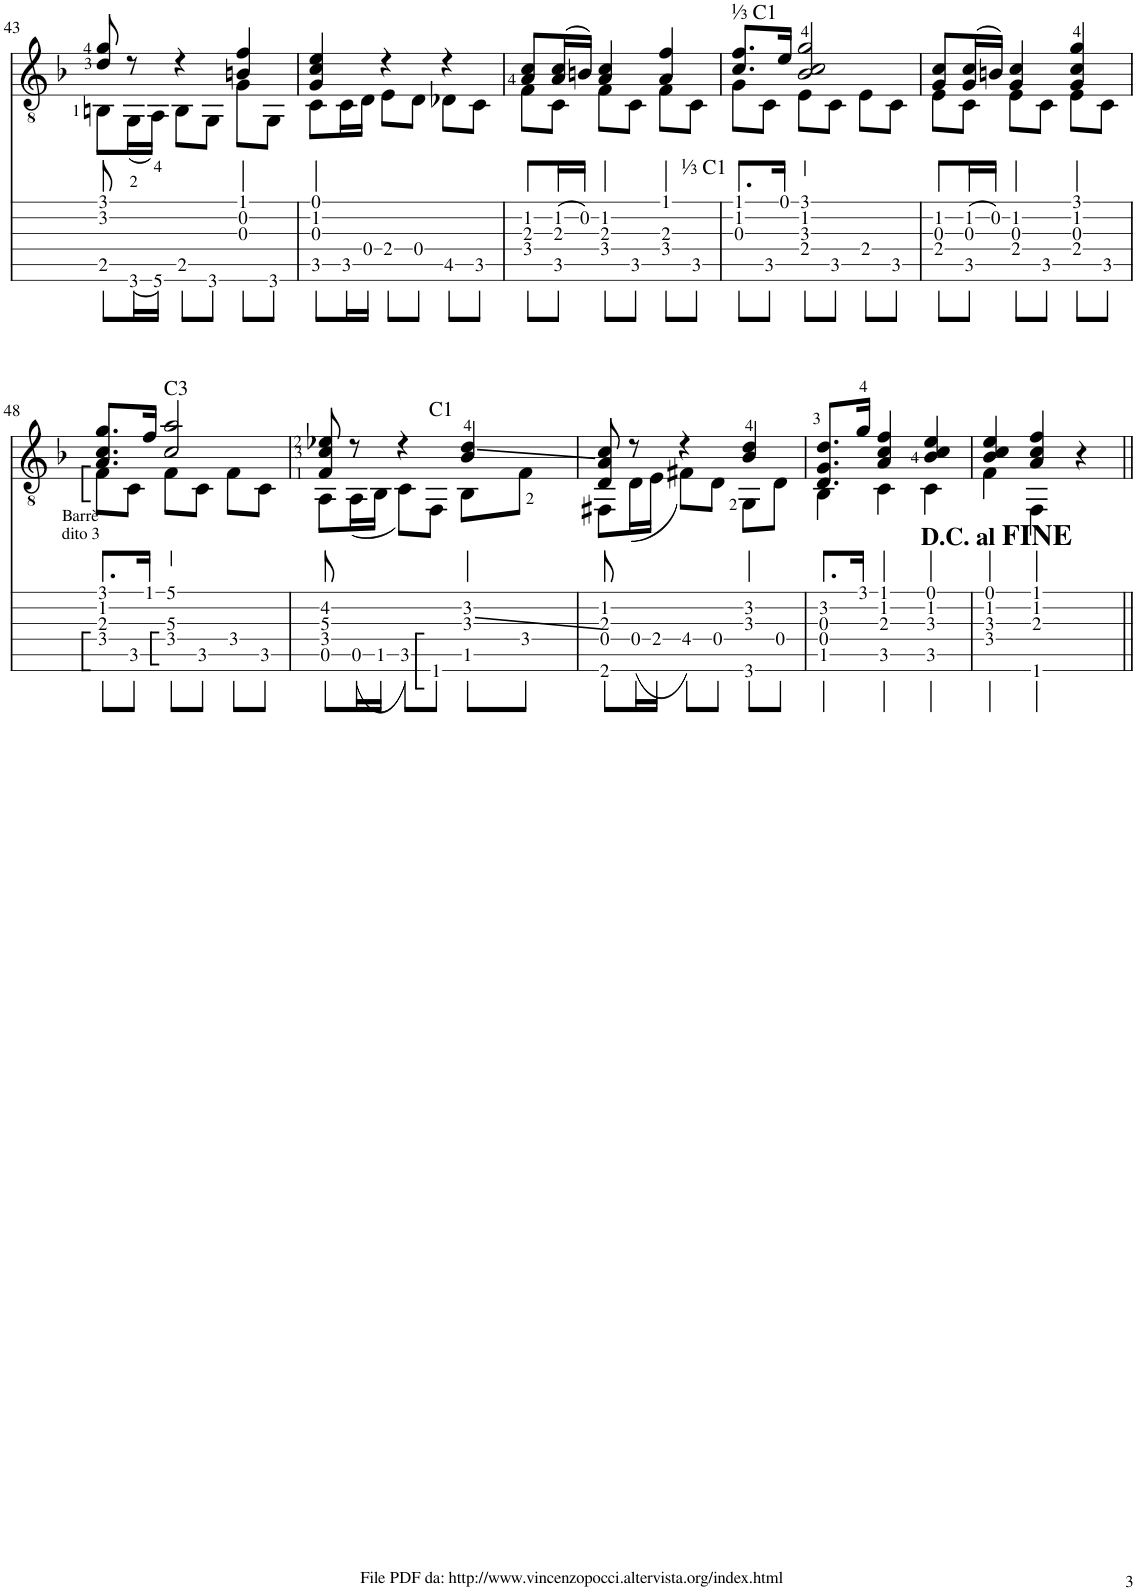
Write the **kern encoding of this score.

**kern	**kern
*part2	*part1
*staff2	*staff1
*I"Chitarra classica (Intavolatura)	*I"Classical Guitar
!!LO:PB:g=z
*	*clefGv2
*k[b-]	*k[b-]
*M3/4	*M3/4
=43	=43
*^	*^
8d/ 8g/	8BBn\L	8d/ 8g/	8BBn\L
8r	(16GG\L	8r	(16GG\L
.	16AA\JJ)	.	16AA\JJ)
4r	8BB\L	4r	8BB\L
.	8GG\J	.	8GG\J
4Bn/ 4f/	8G\L	4Bn/ 4f/	8G\L
.	8GG\J	.	8GG\J
=44	=44	=44	=44
4G/ 4c/ 4e/	8C\L	4G/ 4c/ 4e/	8C\L
.	16C\L	.	16C\L
.	16D\JJ	.	16D\JJ
4r	8E\L	4r	8E\L
.	8D\J	.	8D\J
4r	8D-X\L	4r	8D-X\L
.	8C\J	.	8C\J
=45	=45	=45	=45
8A/ 8c/L	8F\L	8A/ 8c/L	8F\L
(16A/ 16c/L	8C\J	(16A/ 16c/L	8C\J
16Bn/JJ)	.	16Bn/JJ)	.
4A/ 4c/	8F\L	4A/ 4c/	8F\L
.	8C\J	.	8C\J
4A/ 4f/	8F\L	4A/ 4f/	8F\L
.	8C\J	.	8C\J
=46	=46	=46	=46
!	!	!LO:TX:a:t=⅓ C1	!
!LO:TX:a:t=⅓ C1	!	!	!
8.c/ 8.f/L	8G\L	8.c/ 8.f/L	8G\L
.	8C\J	.	8C\J
16e/Jk	.	16e/Jk	.
2B-/ 2c/ 2g/	8E\L	2B-/ 2c/ 2g/	8E\L
.	8C\J	.	8C\J
.	8E\L	.	8E\L
.	8C\J	.	8C\J
=47	=47	=47	=47
8G/ 8c/L	8E\L	8G/ 8c/L	8E\L
(16G/ 16c/L	8C\J	(16G/ 16c/L	8C\J
16Bn/JJ)	.	16Bn/JJ)	.
4G/ 4c/	8E\L	4G/ 4c/	8E\L
.	8C\J	.	8C\J
4G/ 4c/ 4g/	8E\L	4G/ 4c/ 4g/	8E\L
.	8C\J	.	8C\J
!!LO:LB:g=z	!!
=48	=48	=48	=48
!	!	!LO:TX:b:t=Barrè	!
!	!	!LO:TX:b:t=dito 3	!
8.A/ 8.c/ 8.g/L	8F\L	8.A/ 8.c/ 8.g/L	8F\L
.	8C\J	.	8C\J
16f/Jk	.	16f/Jk	.
!	!	!LO:TX:a:t=C3	!
2c/ 2a/	8F\L	2c/ 2a/	8F\L
.	8C\J	.	8C\J
.	8F\L	.	8F\L
.	8C\J	.	8C\J
=49	=49	=49	=49
8F/ 8c/ 8e-X/	8AA\L	8F/ 8c/ 8e-X/	8AA\L
8r	(16AA\L	8r	(16AA\L
.	16BB-\JJ	.	16BB-\JJ
4r	8C\L)	4r	8C\L)
!	!	!	!LO:TX:a:t=C1
.	8FF\J	.	8FF\J
4B-/ 4d/	8BB-\L	4B-/ 4d/	8BB-\L
.	8F\J	.	8F\J
=50	=50	=50	=50
8D/ 8A/ 8c/	8FF#X\L	8D/ 8A/ 8c/	8FF#X\L
8r	(16D\L	8r	(16D\L
.	16E\JJ	.	16E\JJ
4r	8F#X\L)	4r	8F#X\L)
.	8D\J	.	8D\J
4B-/ 4d/	8GG\L	4B-/ 4d/	8GG\L
.	8D\J	.	8D\J
=51	=51	=51	=51
8.D/ 8.G/ 8.d/L	4BB-\	8.D/ 8.G/ 8.d/L	4BB-\
16g/Jk	.	16g/Jk	.
4A/ 4c/ 4f/	4C\	4A/ 4c/ 4f/	4C\
!	!	!LO:TX:b:B:t=D.C. al	!
4B-/ 4c/ 4e/	4C\	4B-/ 4c/ 4e/	4C\
=52	=52	=52	=52
4B-/ 4c/ 4e/	4F\	4B-/ 4c/ 4e/	4F\
4A/ 4c/ 4f/	4FF\	4A/ 4c/ 4f/	4FF\
4r	4ryy	4r	4ryy
*v	*v	*	*
*	*v	*v
=||	=||
*-	*-
